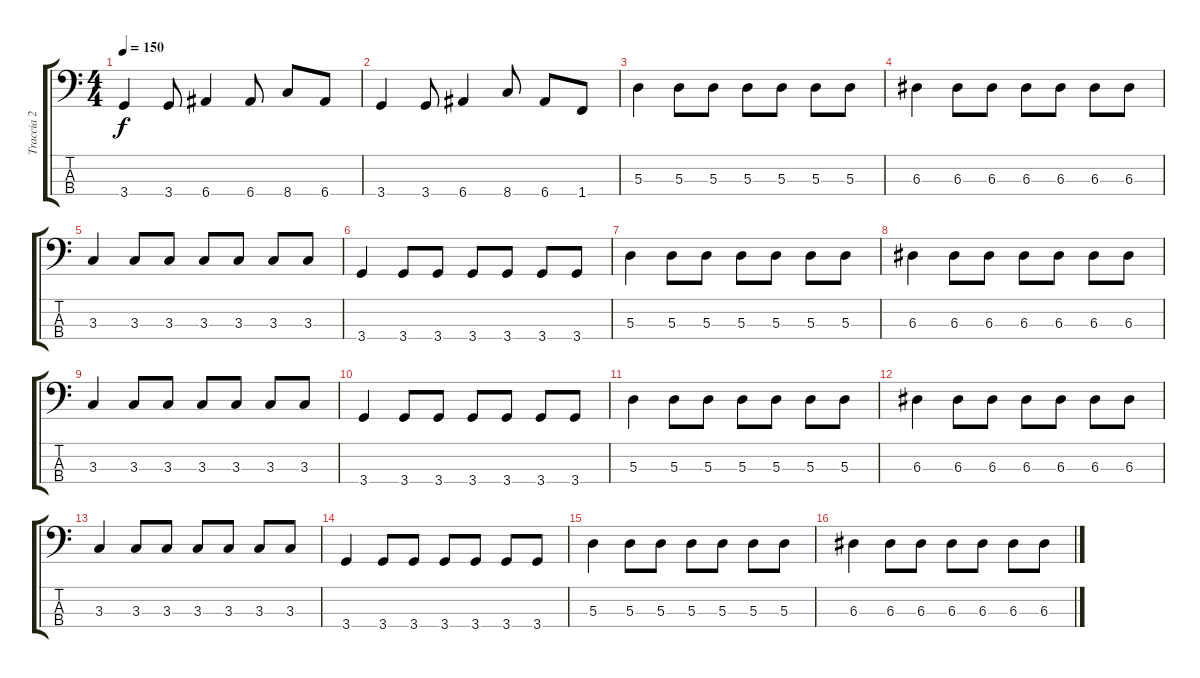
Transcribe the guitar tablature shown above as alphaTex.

\track ("Traccia 2" "Traccia 2") {instrument electricbasspick}
\staff {score tabs}
\tuning (G2 D2 A1 E1) {hide}
\ts (4 4)
\tempo 150
\clef f4
\ks c
3.4.4{dy f} 3.4.8 6.4.4 6.4.8 8.4.8 6.4.8 |
3.4.4 3.4.8 6.4.4 8.4.8 6.4.8 1.4.8 |
5.3.4 5.3.8 5.3.8 5.3.8 5.3.8 5.3.8 5.3.8 |
6.3.4 6.3.8 6.3.8 6.3.8 6.3.8 6.3.8 6.3.8 |
3.3.4 3.3.8 3.3.8 3.3.8 3.3.8 3.3.8 3.3.8 |
3.4.4 3.4.8 3.4.8 3.4.8 3.4.8 3.4.8 3.4.8 |
5.3.4 5.3.8 5.3.8 5.3.8 5.3.8 5.3.8 5.3.8 |
6.3.4 6.3.8 6.3.8 6.3.8 6.3.8 6.3.8 6.3.8 |
3.3.4 3.3.8 3.3.8 3.3.8 3.3.8 3.3.8 3.3.8 |
3.4.4 3.4.8 3.4.8 3.4.8 3.4.8 3.4.8 3.4.8 |
5.3.4 5.3.8 5.3.8 5.3.8 5.3.8 5.3.8 5.3.8 |
6.3.4 6.3.8 6.3.8 6.3.8 6.3.8 6.3.8 6.3.8 |
3.3.4 3.3.8 3.3.8 3.3.8 3.3.8 3.3.8 3.3.8 |
3.4.4 3.4.8 3.4.8 3.4.8 3.4.8 3.4.8 3.4.8 |
5.3.4 5.3.8 5.3.8 5.3.8 5.3.8 5.3.8 5.3.8 |
6.3.4 6.3.8 6.3.8 6.3.8 6.3.8 6.3.8 6.3.8
